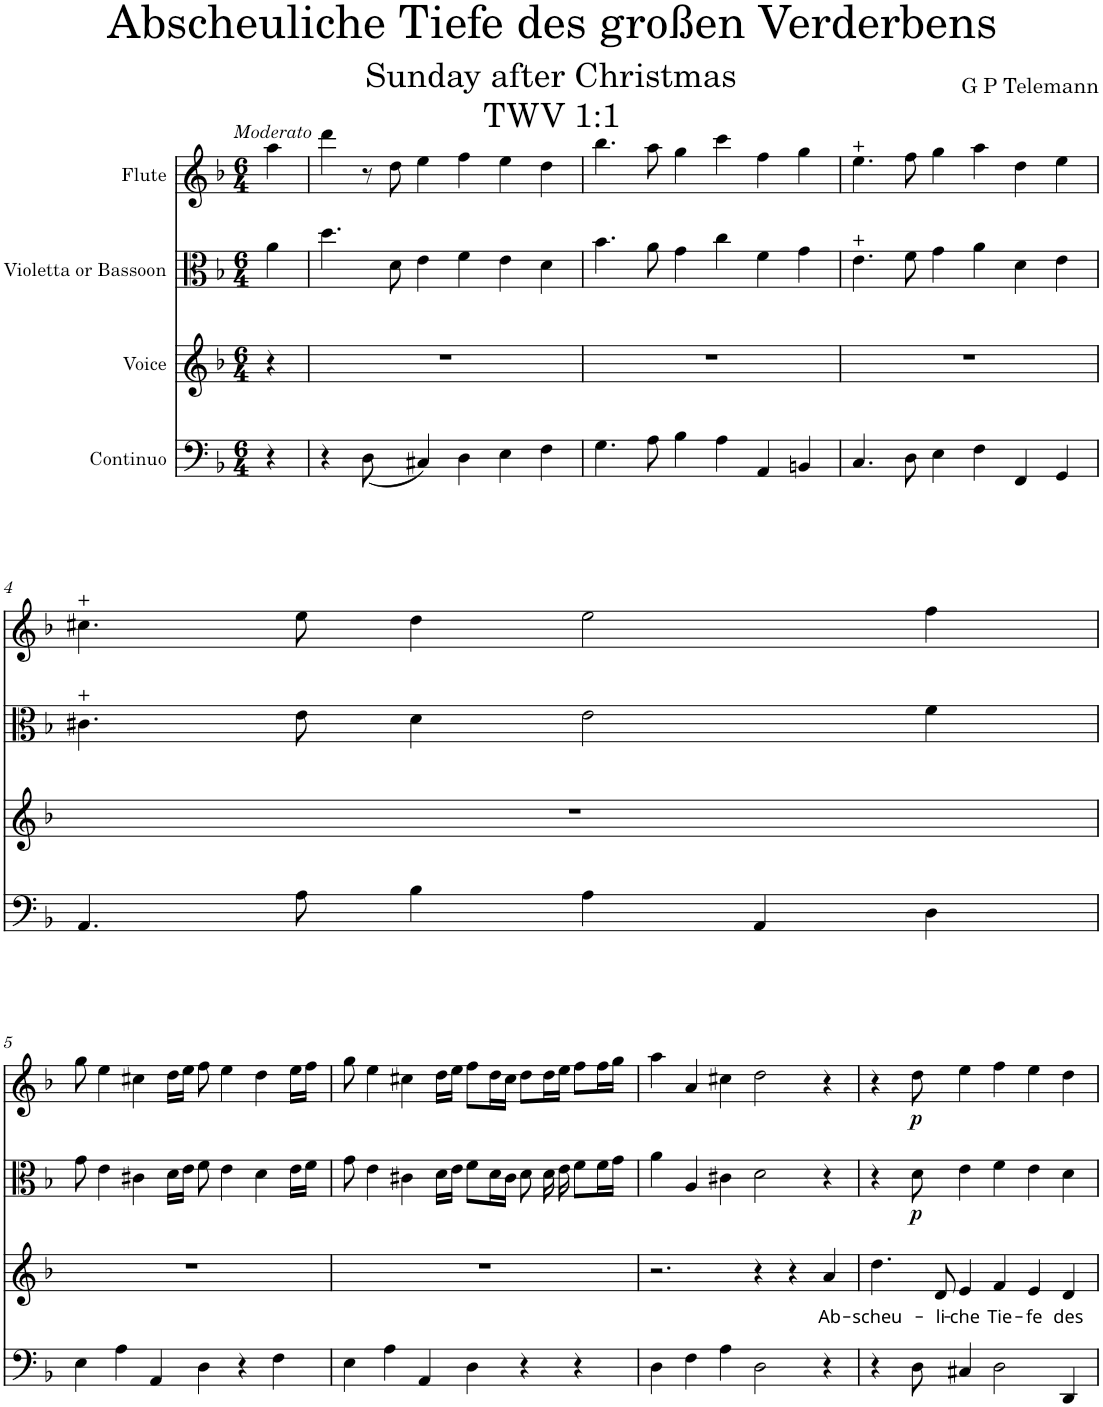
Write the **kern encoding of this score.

**kern	**kern	**text	**kern	**dynam	**kern	**dynam
*part4	*part3	*part3	*part2	*part2	*part1	*part1
*staff4	*staff3	*staff3	*staff2	*staff2	*staff1	*staff1
*I"Continuo	*I"Voice	*	*I"Violetta or Bassoon	*	*I"Flute	*
*	*I'V	*	*I'V	*	*	*
*clefF4	*clefG2	*	*clefC3	*	*clefG2	*
*k[b-]	*k[b-]	*	*k[b-]	*	*k[b-]	*
*M6/4	*M6/4	*	*M6/4	*	*M6/4	*
=	=	=	=	=	=	=
!	!	!	!	!	!	!LO:DY:a
4r	4r	.	4a\	.	4aa\	other-dynamics
=1	=1	=1	=1	=1	=1	=1
4r	1.r	.	4.dd\	.	4ddd\	.
(<8D\	.	.	.	.	8r	.
8ryy	.	.	8d\	.	8dd\	.
4C#X/)	.	.	4e\	.	4ee\	.
4D\	.	.	4f\	.	4ff\	.
4E\	.	.	4e\	.	4ee\	.
4F\	.	.	4d\	.	4dd\	.
=2	=2	=2	=2	=2	=2	=2
4.G\	1.r	.	4.b-\	.	4.bb-\	.
8A\	.	.	8a\	.	8aa\	.
4B-\	.	.	4g\	.	4gg\	.
4A\	.	.	4cc\	.	4ccc\	.
4AA/	.	.	4f\	.	4ff\	.
4BBn/	.	.	4g\	.	4gg\	.
=3	=3	=3	=3	=3	=3	=3
4.C/	1.r	.	4.e\	.	4.ee\	.
8D\	.	.	8f\	.	8ff\	.
4E\	.	.	4g\	.	4gg\	.
4F\	.	.	4a\	.	4aa\	.
4FF/	.	.	4d\	.	4dd\	.
4GG/	.	.	4e\	.	4ee\	.
!!LO:LB:g=z
=4	=4	=4	=4	=4	=4	=4
4.AA/	1.r	.	4.c#X\	.	4.cc#X\	.
8A\	.	.	8e\	.	8ee\	.
4B-\	.	.	4d\	.	4dd\	.
4A\	.	.	2e\	.	2ee\	.
4AA/	.	.	.	.	.	.
4D\	.	.	4f\	.	4ff\	.
!!LO:LB:g=z
=5	=5	=5	=5	=5	=5	=5
4E\	1.r	.	8g\	.	8gg\	.
.	.	.	4e\	.	4ee\	.
4A\	.	.	.	.	.	.
.	.	.	4c#X\	.	4cc#X\	.
4AA/	.	.	.	.	.	.
.	.	.	16d\LL	.	16dd\LL	.
.	.	.	16e\JJ	.	16ee\JJ	.
4D\	.	.	8f\	.	8ff\	.
.	.	.	4e\	.	4ee\	.
4r	.	.	.	.	.	.
.	.	.	4d\	.	4dd\	.
4F\	.	.	.	.	.	.
.	.	.	16e\LL	.	16ee\LL	.
.	.	.	16f\JJ	.	16ff\JJ	.
=6	=6	=6	=6	=6	=6	=6
4E\	1.r	.	8g\	.	8gg\	.
.	.	.	4e\	.	4ee\	.
4A\	.	.	.	.	.	.
.	.	.	4c#X\	.	4cc#X\	.
4AA/	.	.	.	.	.	.
.	.	.	16d\LL	.	16dd\LL	.
.	.	.	16e\JJ	.	16ee\JJ	.
4D\	.	.	8f\L	.	8ff\L	.
.	.	.	16d\L	.	16dd\L	.
.	.	.	16c#\JJ	.	16cc#\JJ	.
4r	.	.	8d\	.	8dd\L	.
.	.	.	16d\	.	16dd\L	.
.	.	.	16e\	.	16ee\JJ	.
4r	.	.	8f\L	.	8ff\L	.
.	.	.	16f\L	.	16ff\L	.
.	.	.	16g\JJ	.	16gg\JJ	.
=7	=7	=7	=7	=7	=7	=7
4D\	2.r	.	4a\	.	4aa\	.
4F\	.	.	4A/	.	4a/	.
4A\	.	.	4c#X\	.	4cc#X\	.
2D\	4r	.	2d\	.	2dd\	.
.	4r	.	.	.	.	.
!	!	!LO:LY:b	!	!	!	!
4r	4a/	Ab-	4r	.	4r	.
=8	=8	=8	=8	=8	=8	=8
!	!	!LO:LY:b	!	!	!	!
4r	4.dd\	-scheu-	4r	.	4r	.
!	!	!	!	!LO:DY:b	!	!LO:DY:b
8D\	.	.	8d\	p	8dd\	p
!	!	!LO:LY:b	!	!	!	!
8ryy	8d/	-li-	8rByy	.	8ryy	.
!	!	!LO:LY:b	!	!	!	!
4C#X/	4e/	-che	4e\	.	4ee\	.
!	!	!LO:LY:b	!	!	!	!
2D\	4f/	Tie-	4f\	.	4ff\	.
!	!	!LO:LY:b	!	!	!	!
.	4e/	-fe	4e\	.	4ee\	.
!	!	!LO:LY:b	!	!	!	!
4DD/	4d/	des	4d\	.	4dd\	.
=	=	=	=	=	=	=
*-	*-	*-	*-	*-	*-	*-
